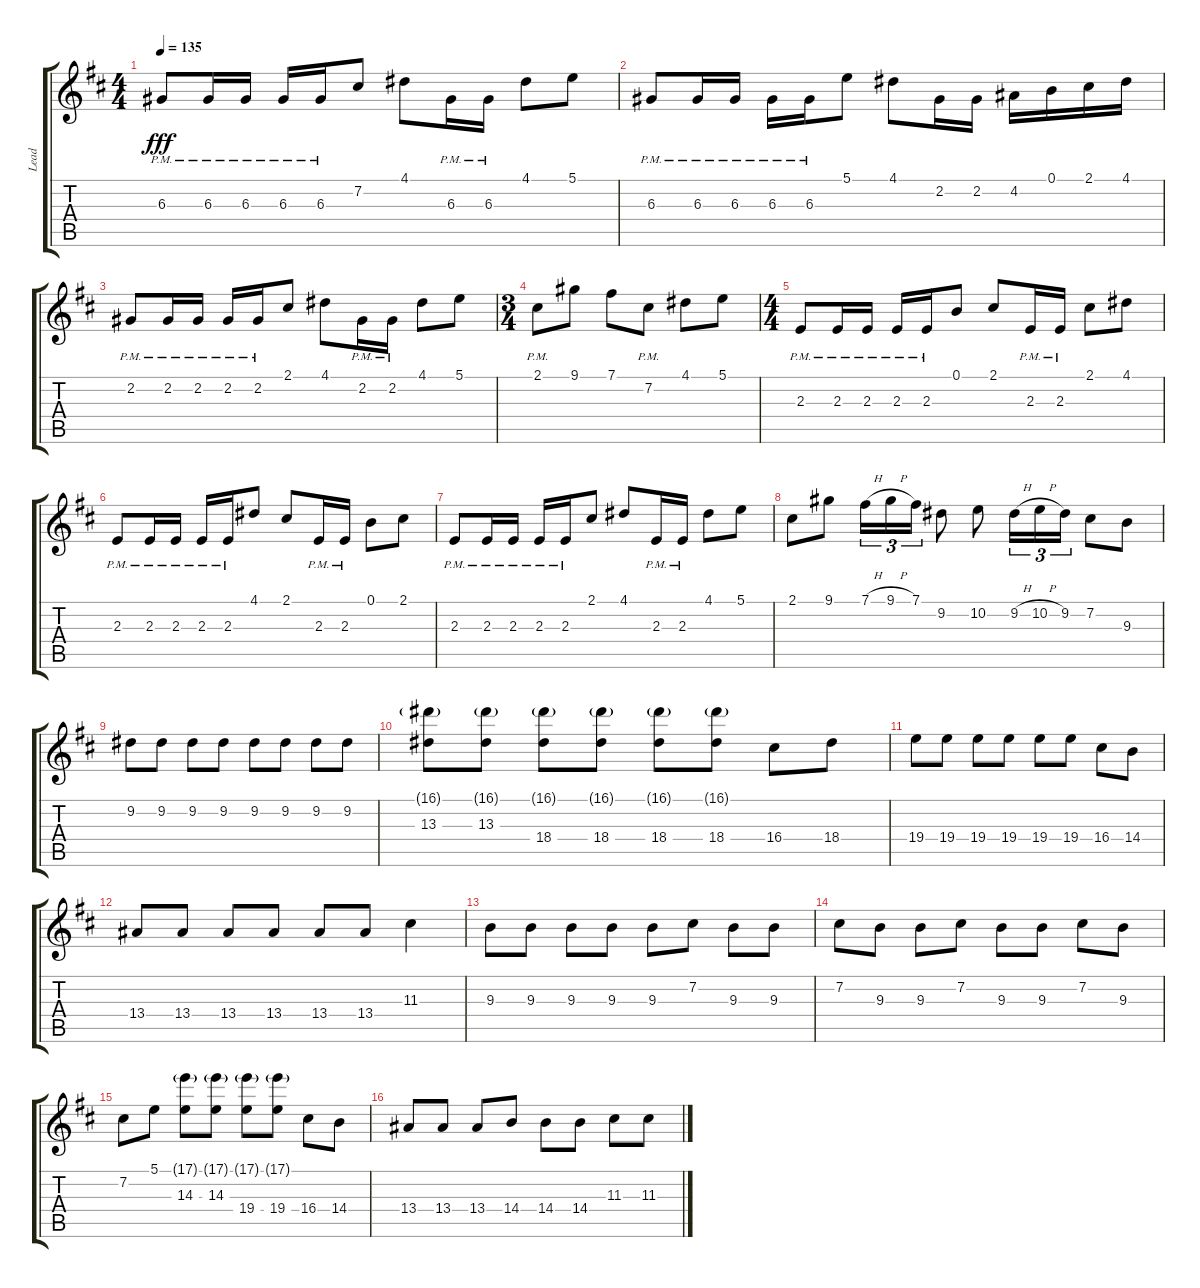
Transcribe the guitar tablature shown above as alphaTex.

\track ("Lead" "Lead") {instrument distortionguitar}
\staff {score tabs}
\tuning (B3 Gb3 D3 A2 E2 B1) {hide}
\ts (4 4)
\tempo 135
\clef g2
\ks d
6.3{pm}.8{dy fff} 6.3{pm}.16 6.3{pm}.16 6.3{pm}.16 6.3{pm}.16 7.2.8 4.1.8 6.3{pm}.16 6.3{pm}.16 4.1.8 5.1.8 |
6.3{pm}.8 6.3{pm}.16 6.3{pm}.16 6.3{pm}.16 6.3{pm}.16 5.1.8 4.1.8 2.2.16 2.2.16 4.2.16 0.1.16 2.1.16 4.1.16 |
2.2{pm}.8 2.2{pm}.16 2.2{pm}.16 2.2{pm}.16 2.2{pm}.16 2.1.8 4.1.8 2.2{pm}.16 2.2{pm}.16 4.1.8 5.1.8 |
\ts (3 4)
2.1{pm}.8 9.1.8 7.1.8 7.2{pm}.8 4.1.8 5.1.8 |
\ts (4 4)
2.3{pm}.8 2.3{pm}.16 2.3{pm}.16 2.3{pm}.16 2.3{pm}.16 0.1.8 2.1.8 2.3{pm}.16 2.3{pm}.16 2.1.8 4.1.8 |
2.3{pm}.8 2.3{pm}.16 2.3{pm}.16 2.3{pm}.16 2.3{pm}.16 4.1.8 2.1.8 2.3{pm}.16 2.3{pm}.16 0.1.8 2.1.8 |
2.3{pm}.8 2.3{pm}.16 2.3{pm}.16 2.3{pm}.16 2.3{pm}.16 2.1.8 4.1.8 2.3{pm}.16 2.3{pm}.16 4.1.8 5.1.8 |
2.1.8 9.1.8 7.1{h}.16{tu (3 2)} 9.1{h}.16{tu (3 2)} 7.1.16{tu (3 2)} 9.2.8 10.2.8 9.2{h}.16{tu (3 2)} 10.2{h}.16{tu (3 2)} 9.2.16{tu (3 2)} 7.2.8 9.3.8 |
9.2.8 9.2.8 9.2.8 9.2.8 9.2.8 9.2.8 9.2.8 9.2.8 |
(16.1{g} 13.3).8 (16.1{g} 13.3).8 (16.1{g} 18.4).8 (16.1{g} 18.4).8 (16.1{g} 18.4).8 (16.1{g} 18.4).8 16.4.8 18.4.8 |
19.4.8 19.4.8 19.4.8 19.4.8 19.4.8 19.4.8 16.4.8 14.4.8 |
13.4.8 13.4.8 13.4.8 13.4.8 13.4.8 13.4.8 11.3.4 |
9.3.8 9.3.8 9.3.8 9.3.8 9.3.8 7.2.8 9.3.8 9.3.8 |
7.2.8 9.3.8 9.3.8 7.2.8 9.3.8 9.3.8 7.2.8 9.3.8 |
7.2.8 5.1.8 (17.1{g} 14.3).8 (17.1{g} 14.3).8 (17.1{g} 19.4).8 (17.1{g} 19.4).8 16.4.8 14.4.8 |
13.4.8 13.4.8 13.4.8 14.4.8 14.4.8 14.4.8 11.3.8 11.3.8
